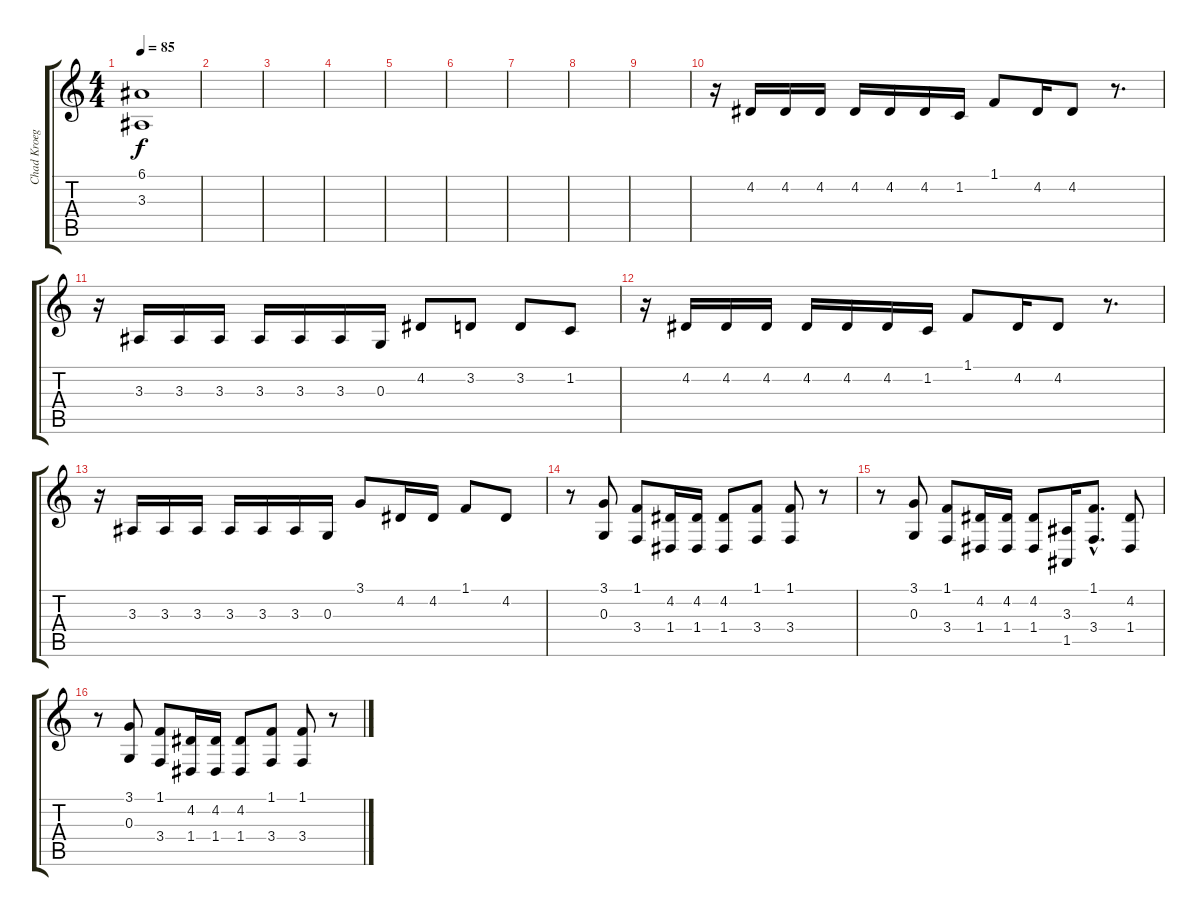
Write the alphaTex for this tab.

\track ("Chad Kroeger (Vocal)" "Chad Kroeg") {instrument synthvoice}
\staff {score tabs}
\tuning (E4 B3 G3 D3 A2 E2) {hide}
\ts (4 4)
\tempo 85
\clef g2
\ks c
(6.1 3.3).1{dy f} |
|
|
|
|
|
|
|
|
r.16 4.2.16 4.2.16 4.2.16 4.2.16 4.2.16 4.2.16 1.2.16 1.1.8 4.2.16 4.2.8 r.8{d} |
r.16 3.3.16 3.3.16 3.3.16 3.3.16 3.3.16 3.3.16 0.3.16 4.2.8 3.2.8 3.2.8 1.2.8 |
r.16 4.2.16 4.2.16 4.2.16 4.2.16 4.2.16 4.2.16 1.2.16 1.1.8 4.2.16 4.2.8 r.8{d} |
r.16 3.3.16 3.3.16 3.3.16 3.3.16 3.3.16 3.3.16 0.3.16 3.1.8 4.2.16 4.2.16 1.1.8 4.2.8 |
r.8 (3.1 0.3).8 (1.1 3.4).8 (4.2 1.4).16 (4.2 1.4).16 (4.2 1.4).8 (1.1 3.4).8 (1.1 3.4).8 r.8 |
r.8 (3.1 0.3).8 (1.1 3.4).8 (4.2 1.4).16 (4.2 1.4).16 (4.2 1.4).8 (3.3 1.5).16 (1.1{hac} 3.4{hac}).8{d} (4.2 1.4).8 |
r.8 (3.1 0.3).8 (1.1 3.4).8 (4.2 1.4).16 (4.2 1.4).16 (4.2 1.4).8 (1.1 3.4).8 (1.1 3.4).8 r.8
